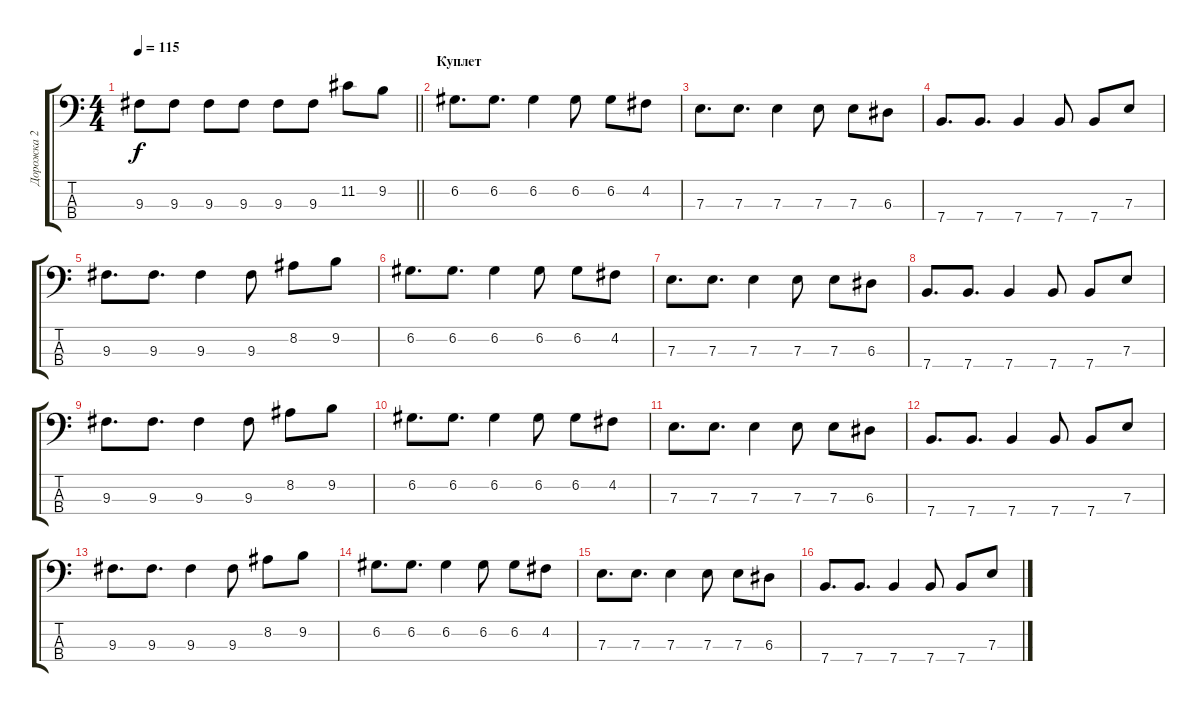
\track ("Дорожка 2" "Дорожка 2") {instrument electricbassfinger}
\staff {score tabs}
\tuning (G2 D2 A1 E1) {hide}
\ts (4 4)
\tempo 115
\clef f4
\barLineRight lightlight
\ks c
9.3.8{dy f} 9.3.8 9.3.8 9.3.8 9.3.8 9.3.8 11.2.8 9.2.8 |
\section ("" "Куплет")
6.2.8{d} 6.2.8{d} 6.2.4 6.2.8 6.2.8 4.2.8 |
7.3.8{d} 7.3.8{d} 7.3.4 7.3.8 7.3.8 6.3.8 |
7.4.8{d} 7.4.8{d} 7.4.4 7.4.8 7.4.8 7.3.8 |
9.3.8{d} 9.3.8{d} 9.3.4 9.3.8 8.2.8 9.2.8 |
6.2.8{d} 6.2.8{d} 6.2.4 6.2.8 6.2.8 4.2.8 |
7.3.8{d} 7.3.8{d} 7.3.4 7.3.8 7.3.8 6.3.8 |
7.4.8{d} 7.4.8{d} 7.4.4 7.4.8 7.4.8 7.3.8 |
9.3.8{d} 9.3.8{d} 9.3.4 9.3.8 8.2.8 9.2.8 |
6.2.8{d} 6.2.8{d} 6.2.4 6.2.8 6.2.8 4.2.8 |
7.3.8{d} 7.3.8{d} 7.3.4 7.3.8 7.3.8 6.3.8 |
7.4.8{d} 7.4.8{d} 7.4.4 7.4.8 7.4.8 7.3.8 |
9.3.8{d} 9.3.8{d} 9.3.4 9.3.8 8.2.8 9.2.8 |
6.2.8{d} 6.2.8{d} 6.2.4 6.2.8 6.2.8 4.2.8 |
7.3.8{d} 7.3.8{d} 7.3.4 7.3.8 7.3.8 6.3.8 |
7.4.8{d} 7.4.8{d} 7.4.4 7.4.8 7.4.8 7.3.8
